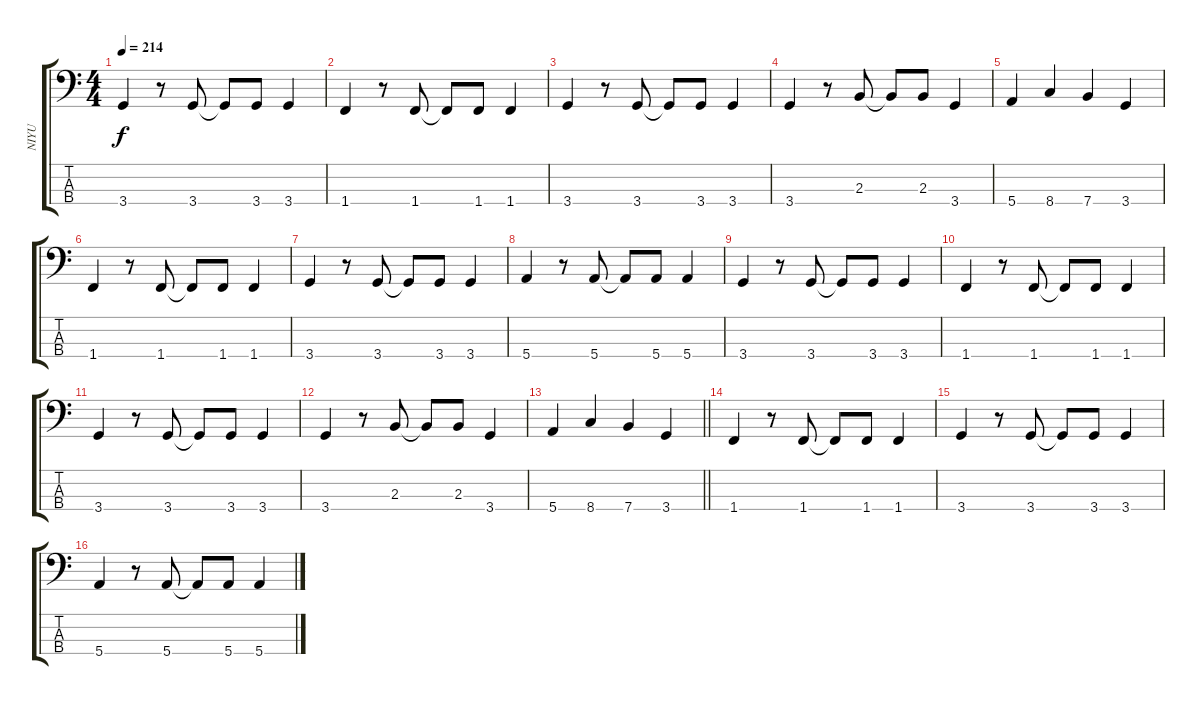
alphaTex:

\track ("NIYU" "NIYU") {instrument electricbasspick}
\staff {score tabs}
\tuning (G2 D2 A1 E1) {hide}
\ts (4 4)
\tempo 214
\clef f4
\ks c
3.4.4{dy f} r.8 3.4.8 3.4{t}.8 3.4.8 3.4.4 |
1.4.4 r.8 1.4.8 1.4{t}.8 1.4.8 1.4.4 |
3.4.4 r.8 3.4.8 3.4{t}.8 3.4.8 3.4.4 |
3.4.4 r.8 2.3.8 2.3{t}.8 2.3.8 3.4.4 |
5.4.4 8.4.4 7.4.4 3.4.4 |
1.4.4 r.8 1.4.8 1.4{t}.8 1.4.8 1.4.4 |
3.4.4 r.8 3.4.8 3.4{t}.8 3.4.8 3.4.4 |
5.4.4 r.8 5.4.8 5.4{t}.8 5.4.8 5.4.4 |
3.4.4 r.8 3.4.8 3.4{t}.8 3.4.8 3.4.4 |
1.4.4 r.8 1.4.8 1.4{t}.8 1.4.8 1.4.4 |
3.4.4 r.8 3.4.8 3.4{t}.8 3.4.8 3.4.4 |
3.4.4 r.8 2.3.8 2.3{t}.8 2.3.8 3.4.4 |
\barLineRight lightlight
5.4.4 8.4.4 7.4.4 3.4.4 |
1.4.4 r.8 1.4.8 1.4{t}.8 1.4.8 1.4.4 |
3.4.4 r.8 3.4.8 3.4{t}.8 3.4.8 3.4.4 |
5.4.4 r.8 5.4.8 5.4{t}.8 5.4.8 5.4.4
